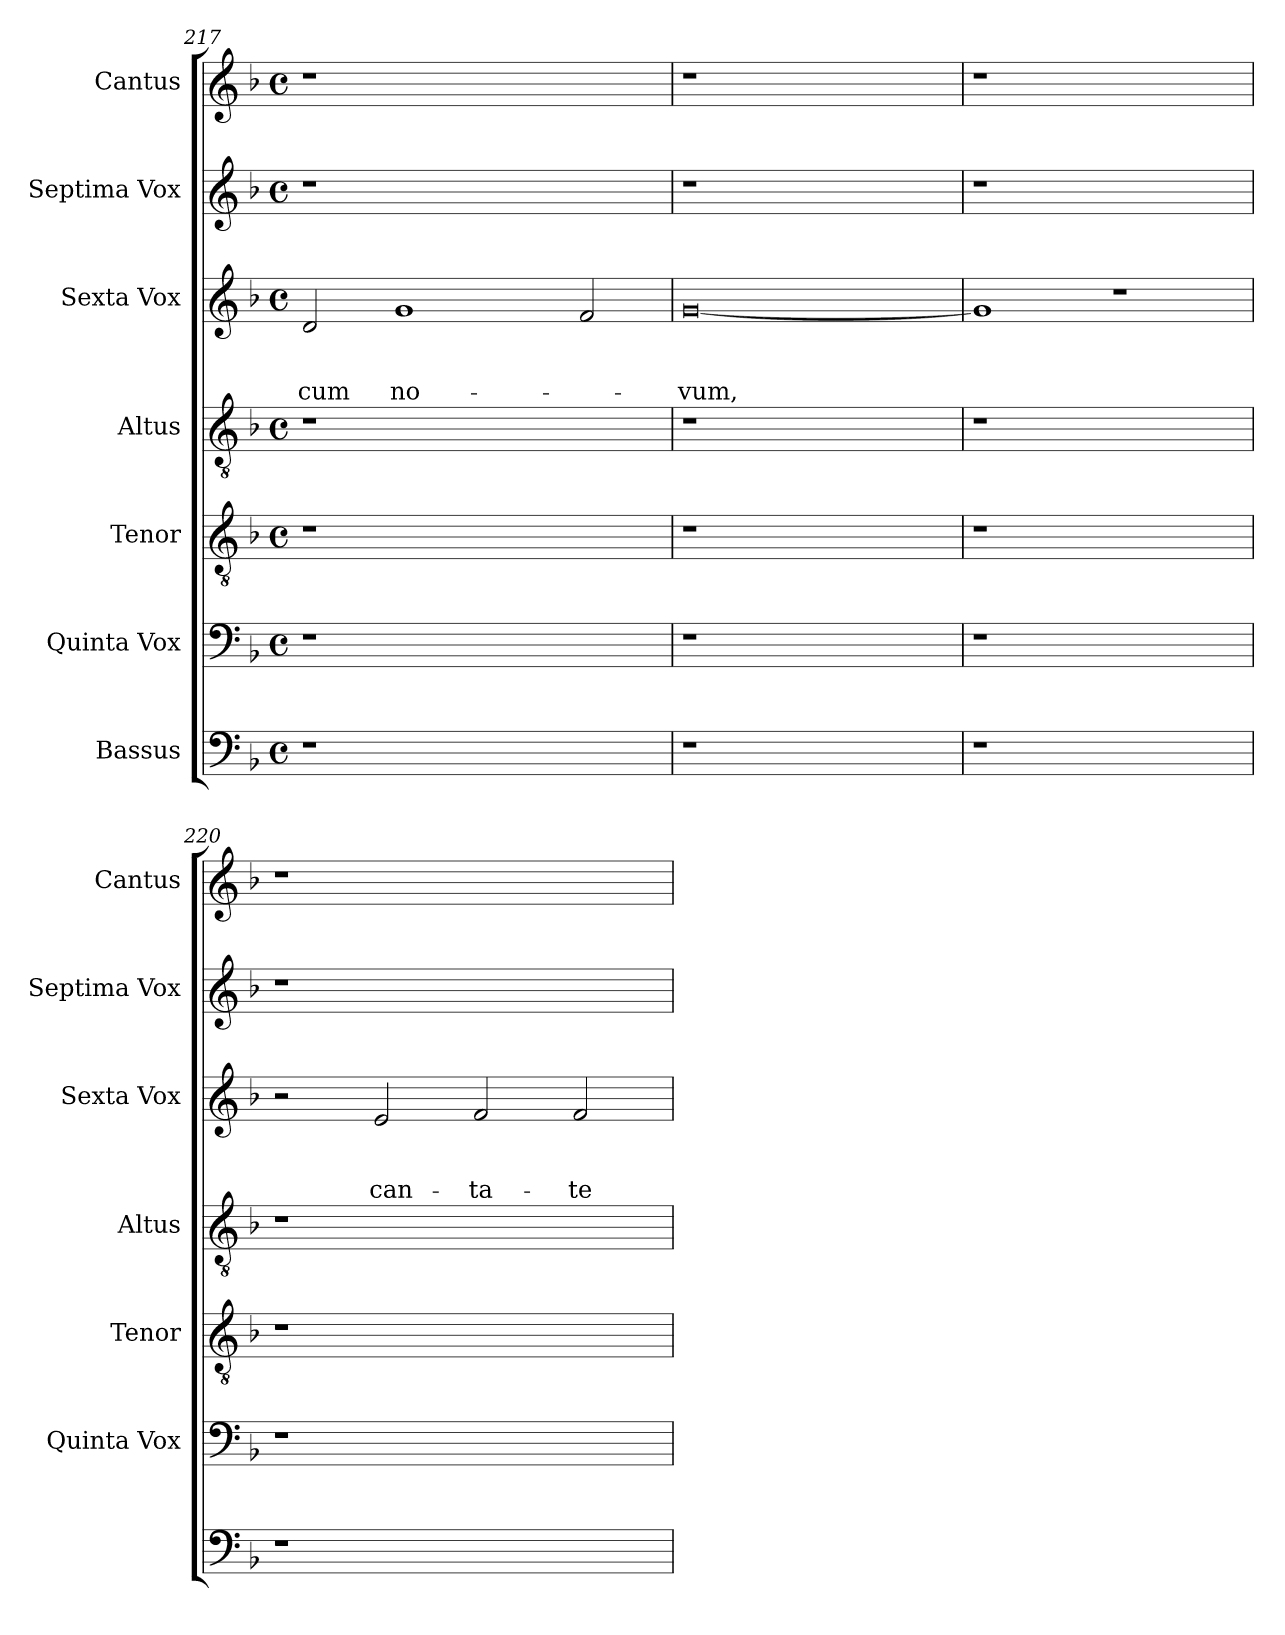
**kern	**kern	**kern	**kern	**kern	**text	**text	**text	**kern	**kern
*part7	*part6	*part5	*part4	*part3	*part3	*part3	*part3	*part2	*part1
*staff7	*staff6	*staff5	*staff4	*staff3	*staff3	*staff3	*staff3	*staff2	*staff1
*I"Bassus	*I"Quinta Vox	*I"Tenor	*I"Altus	*I"Sexta Vox	*	*	*	*I"Septima Vox	*I"Cantus
*	*I'Quinta Vox	*I'Tenor	*I'Altus	*I'Sexta Vox	*	*	*	*I'Septima Vox	*I'Cantus
*clefF4	*clefF4	*clefGv2	*clefGv2	*clefG2	*	*	*	*clefG2	*clefG2
*k[b-]	*k[b-]	*k[b-]	*k[b-]	*k[b-]	*	*	*	*k[b-]	*k[b-]
*F:	*F:	*F:	*F:	*F:	*	*	*	*F:	*F:
*M4/4	*M4/4	*M4/4	*M4/4	*M4/4	*	*	*	*M4/4	*M4/4
*met(c)	*met(c)	*met(c)	*met(c)	*met(c)	*	*	*	*met(c)	*met(c)
=217	=217	=217	=217	=217	=217	=217	=217	=217	=217
!	!	!	!	!	!	!	!LO:LY:b	!	!
1r	1r	1r	1r	2d/	.	.	-cum	1r	1r
!	!	!	!	!	!	!	!LO:LY:b	!	!
.	.	.	.	1g	.	.	no-	.	.
1ryy	1ryy	1ryy	1ryy	.	.	.	.	1ryy	1ryy
.	.	.	.	2f/	.	.	.	.	.
=218	=218	=218	=218	=218	=218	=218	=218	=218	=218
!	!	!	!	!	!	!	!LO:LY:b	!	!
1r	1r	1r	1r	[<0g	.	.	-vum,	1r	1r
1ryy	1ryy	1ryy	1ryy	.	.	.	.	1ryy	1ryy
=219	=219	=219	=219	=219	=219	=219	=219	=219	=219
1r	1r	1r	1r	1g]	.	.	.	1r	1r
1ryy	1ryy	1ryy	1ryy	1r	.	.	.	1ryy	1ryy
=220	=220	=220	=220	=220	=220	=220	=220	=220	=220
1r	1r	1r	1r	2r	.	.	.	1r	1r
!	!	!	!	!	!	!	!LO:LY:b	!	!
.	.	.	.	2e/	.	.	can-	.	.
!	!	!	!	!	!	!	!LO:LY:b	!	!
1ryy	1ryy	1ryy	1ryy	2f/	.	.	-ta-	1ryy	1ryy
!	!	!	!	!	!	!	!LO:LY:b	!	!
.	.	.	.	2f/	.	.	-te	.	.
=	=	=	=	=	=	=	=	=	=
*-	*-	*-	*-	*-	*-	*-	*-	*-	*-
